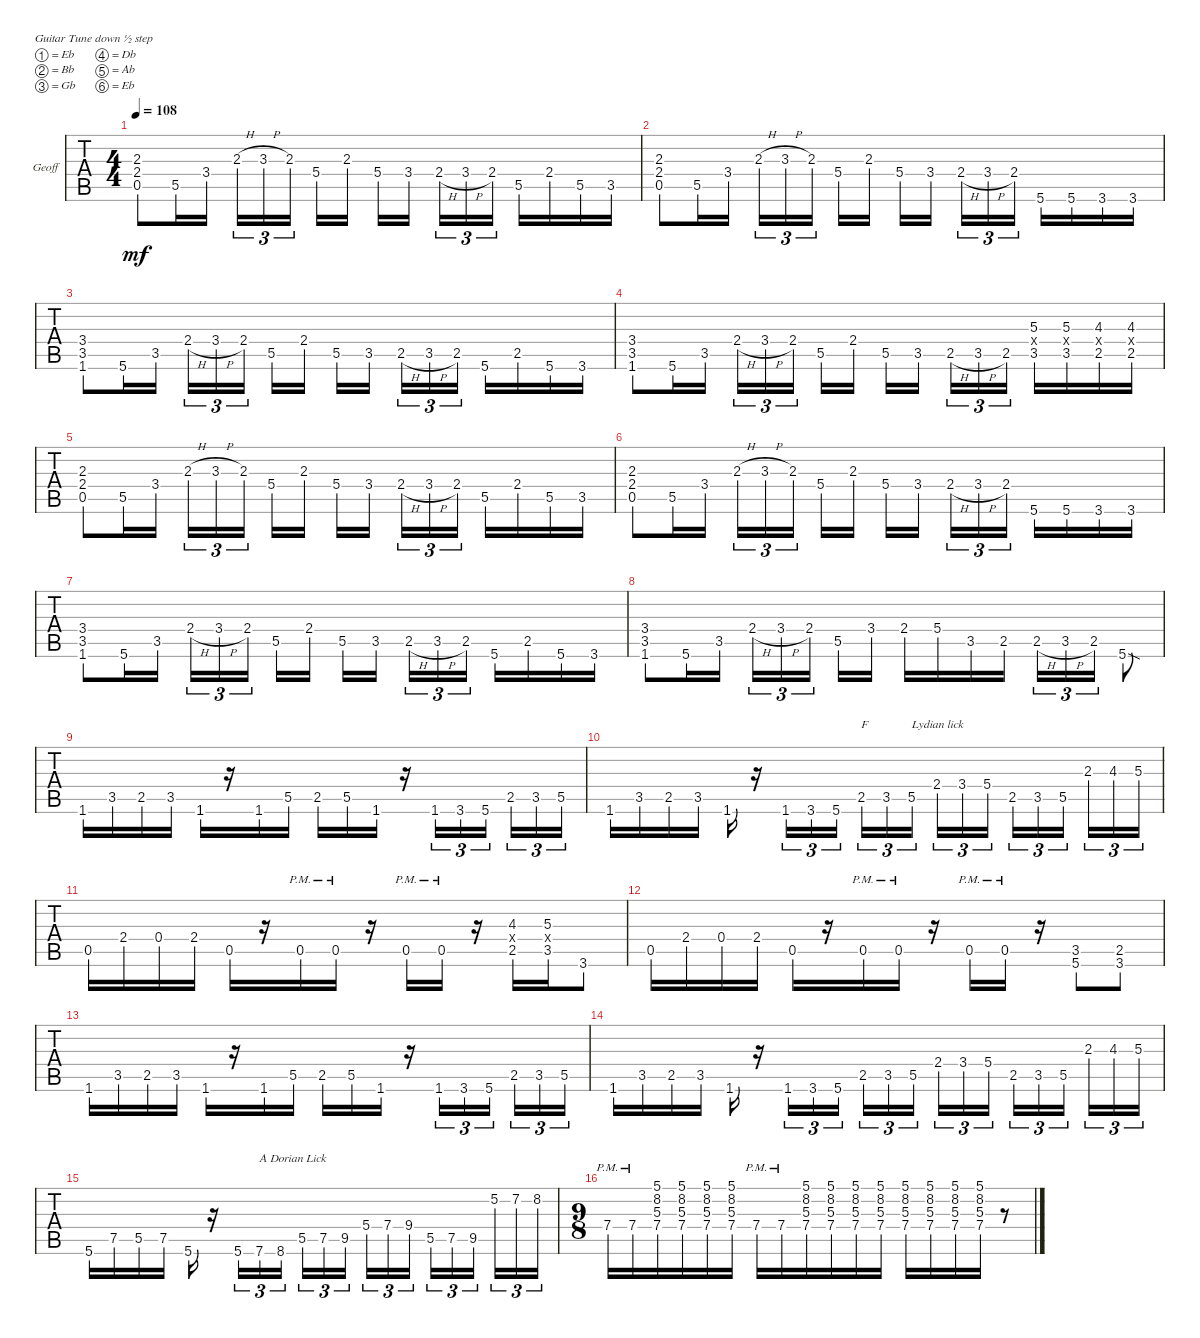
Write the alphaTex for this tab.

\defaultSystemsLayout 4
\bracketExtendMode groupsimilarinstruments
\firstSystemTrackNameOrientation horizontal
\otherSystemsTrackNameOrientation horizontal
\track ("Geoff" "Geoff") {instrument acousticguitarsteel}
\staff {tabs}
\tuning (Eb4 Bb3 Gb3 Db3 Ab2 Eb2)
\ts (4 4)
\tempo 108
\clef g2
\scale
0.377478
\ks c
(2.4 2.3 0.5).8{dy mf instrument acousticguitarsteel} 5.5.16 3.4.16 2.3{h}.16{tu (3 2)} 3.3{h}.16{tu (3 2)} 2.3.16{tu (3 2)} 5.4.16 2.3.16 5.4.16 3.4.16 2.4{h}.16{tu (3 2)} 3.4{h}.16{tu (3 2)} 2.4.16{tu (3 2)} 5.5.16 2.4.16 5.5.16 3.5.16 |
\scale
0.169346 (2.4 2.3 0.5).8 5.5.16 3.4.16 2.3{h}.16{tu (3 2)} 3.3{h}.16{tu (3 2)} 2.3.16{tu (3 2)} 5.4.16 2.3.16 5.4.16 3.4.16 2.4{h}.16{tu (3 2)} 3.4{h}.16{tu (3 2)} 2.4.16{tu (3 2)} 5.6.16 5.6.16 3.6.16 3.6.16 |
\scale
0.0350206 (1.6 3.5 3.4).8 5.6.16 3.5.16 2.4{h}.16{tu (3 2)} 3.4{h}.16{tu (3 2)} 2.4.16{tu (3 2)} 5.5.16 2.4.16 5.5.16 3.5.16 2.5{h}.16{tu (3 2)} 3.5{h}.16{tu (3 2)} 2.5.16{tu (3 2)} 5.6.16 2.5.16 5.6.16 3.6.16 |
\scale
0.222232 (1.6 3.5 3.4).8 5.6.16 3.5.16 2.4{h}.16{tu (3 2)} 3.4{h}.16{tu (3 2)} 2.4.16{tu (3 2)} 5.5.16 2.4.16 5.5.16 3.5.16 2.5{h}.16{tu (3 2)} 3.5{h}.16{tu (3 2)} 2.5.16{tu (3 2)} (3.5 5.3 0.4{x}).16 (5.3 3.5 0.4{x}).16 (2.5 4.3 0.4{x}).16 (2.5 4.3 0.4{x}).16 |
(2.4 2.3 0.5).8 5.5.16 3.4.16 2.3{h}.16{tu (3 2)} 3.3{h}.16{tu (3 2)} 2.3.16{tu (3 2)} 5.4.16 2.3.16 5.4.16 3.4.16 2.4{h}.16{tu (3 2)} 3.4{h}.16{tu (3 2)} 2.4.16{tu (3 2)} 5.5.16 2.4.16 5.5.16 3.5.16 |
(2.4 2.3 0.5).8 5.5.16 3.4.16 2.3{h}.16{tu (3 2)} 3.3{h}.16{tu (3 2)} 2.3.16{tu (3 2)} 5.4.16 2.3.16 5.4.16 3.4.16 2.4{h}.16{tu (3 2)} 3.4{h}.16{tu (3 2)} 2.4.16{tu (3 2)} 5.6.16 5.6.16 3.6.16 3.6.16 |
\scale
0.484716 (1.6 3.5 3.4).8 5.6.16 3.5.16 2.4{h}.16{tu (3 2)} 3.4{h}.16{tu (3 2)} 2.4.16{tu (3 2)} 5.5.16 2.4.16 5.5.16 3.5.16 2.5{h}.16{tu (3 2)} 3.5{h}.16{tu (3 2)} 2.5.16{tu (3 2)} 5.6.16 2.5.16 5.6.16 3.6.16 |
\scale
0.312893 (1.6 3.5 3.4).8 5.6.16 3.5.16 2.4{h}.16{tu (3 2)} 3.4{h}.16{tu (3 2)} 2.4.16{tu (3 2)} 5.5.16 3.4.16 2.4.16 5.4.16 3.5.16 2.5.16 2.5{h}.16{tu (3 2)} 3.5{h}.16{tu (3 2)} 2.5.16{tu (3 2)} 5.6{sod}.8 |
\scale
0.201829 1.6.16 3.5.16 2.5.16 3.5.16 1.6.16 r.16 1.6.16 5.5.16 2.5.16 5.5.16 1.6.16 r.16 1.6.16{tu (3 2)} 3.6.16{tu (3 2)} 5.6.16{tu (3 2)} 2.5.16{tu (3 2)} 3.5.16{tu (3 2)} 5.5.16{tu (3 2)} |
\scale
0.100674 1.6.16 3.5.16 2.5.16 3.5.16 1.6.16 r.16 1.6.16{tu (3 2)} 3.6.16{tu (3 2)} 5.6.16{tu (3 2)} 2.5.16{tu (3 2) txt "F"} 3.5.16{tu (3 2)} 5.5.16{tu (3 2) txt "Lydian lick"} 2.4.16{tu (3 2)} 3.4.16{tu (3 2)} 5.4.16{tu (3 2)} 2.5.16{tu (3 2)} 3.5.16{tu (3 2)} 5.5.16{tu (3 2)} 2.3.16{tu (3 2)} 4.3.16{tu (3 2)} 5.3.16{tu (3 2)} |
0.5.16 2.4.16 0.4.16 2.4.16 0.5.16 r.16 0.5{pm}.16 0.5{pm}.16 r.16 0.5{pm}.16 0.5{pm}.16 r.16 (2.5 4.3 0.4{x}).16 (3.5 5.3 0.4{x}).16 3.6.8 |
0.5.16 2.4.16 0.4.16 2.4.16 0.5.16 r.16 0.5{pm}.16 0.5{pm}.16 r.16 0.5{pm}.16 0.5{pm}.16 r.16 (5.6 3.5).8 (3.6 2.5).8 |
1.6.16 3.5.16 2.5.16 3.5.16 1.6.16 r.16 1.6.16 5.5.16 2.5.16 5.5.16 1.6.16 r.16 1.6.16{tu (3 2)} 3.6.16{tu (3 2)} 5.6.16{tu (3 2)} 2.5.16{tu (3 2)} 3.5.16{tu (3 2)} 5.5.16{tu (3 2)} |
1.6.16 3.5.16 2.5.16 3.5.16 1.6.16 r.16 1.6.16{tu (3 2)} 3.6.16{tu (3 2)} 5.6.16{tu (3 2)} 2.5.16{tu (3 2)} 3.5.16{tu (3 2)} 5.5.16{tu (3 2)} 2.4.16{tu (3 2)} 3.4.16{tu (3 2)} 5.4.16{tu (3 2)} 2.5.16{tu (3 2)} 3.5.16{tu (3 2)} 5.5.16{tu (3 2)} 2.3.16{tu (3 2)} 4.3.16{tu (3 2)} 5.3.16{tu (3 2)} |
5.6.16 7.5.16 5.5.16 7.5.16 5.6.16 r.16 5.6.16{tu (3 2)} 7.6.16{tu (3 2) txt "A Dorian Lick"} 8.6.16{tu (3 2)} 5.5.16{tu (3 2)} 7.5.16{tu (3 2)} 9.5.16{tu (3 2)} 5.4.16{tu (3 2)} 7.4.16{tu (3 2)} 9.4.16{tu (3 2)} 5.5.16{tu (3 2)} 7.5.16{tu (3 2)} 9.5.16{tu (3 2)} 5.2.16{tu (3 2)} 7.2.16{tu (3 2)} 8.2.16{tu (3 2)} |
\ts (9 8)
7.4{pm}.16 7.4{pm}.16 (7.4 5.3 8.2 5.1).16 (7.4 5.3 8.2 5.1).16 (7.4 5.3 8.2 5.1).16 (7.4 5.3 8.2 5.1).16 7.4{pm}.16 7.4{pm}.16 (7.4 5.3 8.2 5.1).16 (7.4 5.3 8.2 5.1).16 (7.4 5.3 8.2 5.1).16 (7.4 5.3 8.2 5.1).16 (7.4 5.3 8.2 5.1).16 (7.4 5.3 8.2 5.1).16 (7.4 5.3 8.2 5.1).16 (7.4 5.3 8.2 5.1).16 r.8
